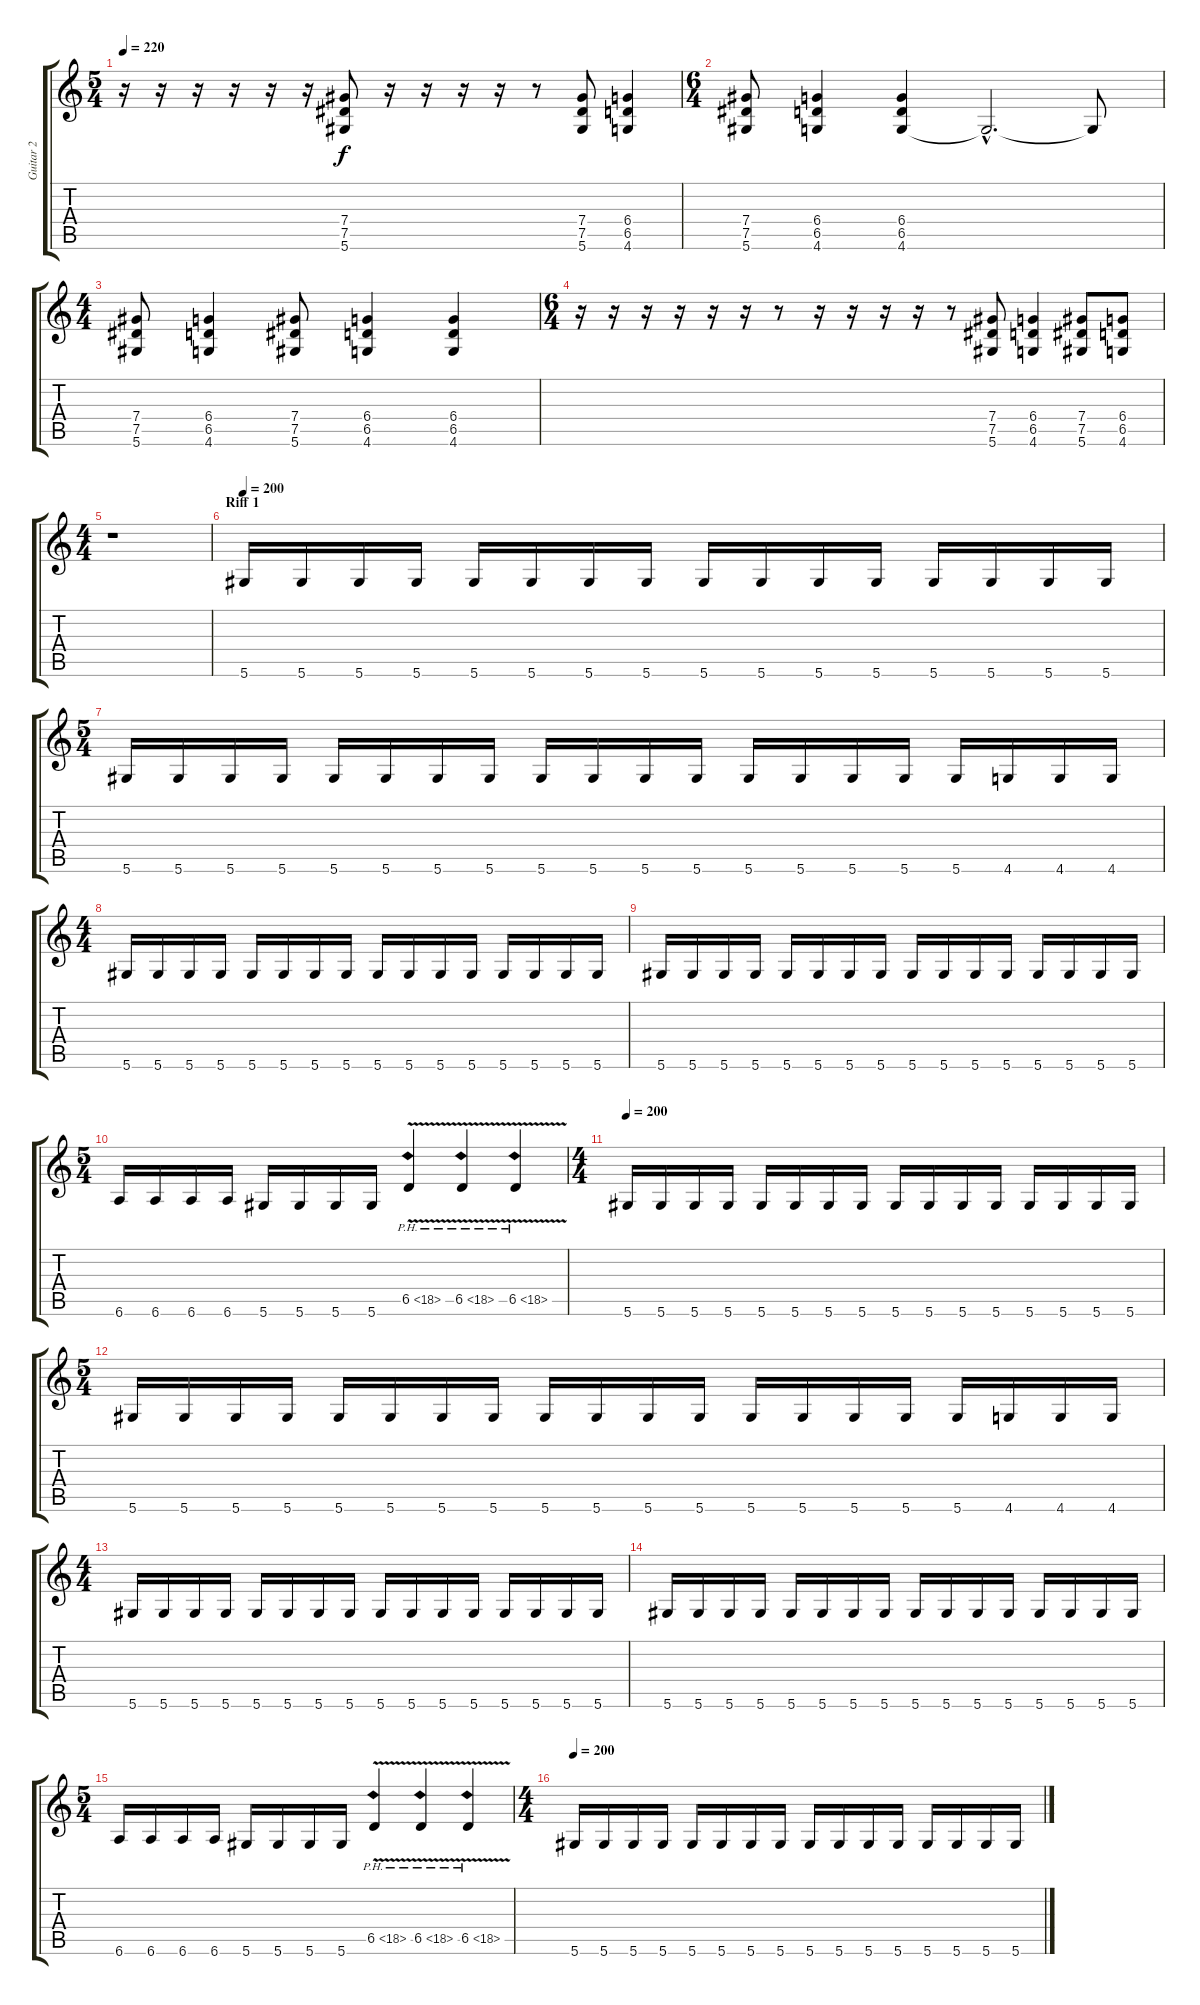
\track ("Guitar 2" "Guitar 2") {instrument overdrivenguitar}
\staff {score tabs}
\tuning (Eb4 Bb3 Gb3 Db3 Ab2 Eb2) {hide}
\ts (5 4)
\tempo 220
\clef g2
\ks c
r.16{dy f} r.16 r.16 r.16 r.16 r.16 (7.4 7.5 5.6).8 r.16 r.16 r.16 r.16 r.8 (7.4 7.5 5.6).8 (6.4 6.5 4.6).4 |
\ts (6 4)
(7.4 7.5 5.6).8 (6.4 6.5 4.6).4 (6.4 6.5 4.6).4 4.6{hac t}.2{d} 4.6{t}.8 |
\ts (4 4)
(7.4 7.5 5.6).8 (6.4 6.5 4.6).4 (7.4 7.5 5.6).8 (6.4 6.5 4.6).4 (6.4 6.5 4.6).4 |
\ts (6 4)
r.16 r.16 r.16 r.16 r.16 r.16 r.8 r.16 r.16 r.16 r.16 r.8 (7.4 7.5 5.6).8 (6.4 6.5 4.6).4 (7.4 7.5 5.6).8 (6.4 6.5 4.6).8 |
\ts (4 4)
r.1 |
\section ("" "Riff 1")
\tempo 200
5.6.16 5.6.16 5.6.16 5.6.16 5.6.16 5.6.16 5.6.16 5.6.16 5.6.16 5.6.16 5.6.16 5.6.16 5.6.16 5.6.16 5.6.16 5.6.16 |
\ts (5 4)
5.6.16 5.6.16 5.6.16 5.6.16 5.6.16 5.6.16 5.6.16 5.6.16 5.6.16 5.6.16 5.6.16 5.6.16 5.6.16 5.6.16 5.6.16 5.6.16 5.6.16 4.6.16 4.6.16 4.6.16 |
\ts (4 4)
5.6.16 5.6.16 5.6.16 5.6.16 5.6.16 5.6.16 5.6.16 5.6.16 5.6.16 5.6.16 5.6.16 5.6.16 5.6.16 5.6.16 5.6.16 5.6.16 |
5.6.16 5.6.16 5.6.16 5.6.16 5.6.16 5.6.16 5.6.16 5.6.16 5.6.16 5.6.16 5.6.16 5.6.16 5.6.16 5.6.16 5.6.16 5.6.16 |
\ts (5 4)
6.6.16 6.6.16 6.6.16 6.6.16 5.6.16 5.6.16 5.6.16 5.6.16 6.5{ph 12 v}.4 6.5{ph 12 v}.4 6.5{ph 12 v}.4 |
\ts (4 4)
\tempo 200
5.6.16 5.6.16 5.6.16 5.6.16 5.6.16 5.6.16 5.6.16 5.6.16 5.6.16 5.6.16 5.6.16 5.6.16 5.6.16 5.6.16 5.6.16 5.6.16 |
\ts (5 4)
5.6.16 5.6.16 5.6.16 5.6.16 5.6.16 5.6.16 5.6.16 5.6.16 5.6.16 5.6.16 5.6.16 5.6.16 5.6.16 5.6.16 5.6.16 5.6.16 5.6.16 4.6.16 4.6.16 4.6.16 |
\ts (4 4)
5.6.16 5.6.16 5.6.16 5.6.16 5.6.16 5.6.16 5.6.16 5.6.16 5.6.16 5.6.16 5.6.16 5.6.16 5.6.16 5.6.16 5.6.16 5.6.16 |
5.6.16 5.6.16 5.6.16 5.6.16 5.6.16 5.6.16 5.6.16 5.6.16 5.6.16 5.6.16 5.6.16 5.6.16 5.6.16 5.6.16 5.6.16 5.6.16 |
\ts (5 4)
6.6.16 6.6.16 6.6.16 6.6.16 5.6.16 5.6.16 5.6.16 5.6.16 6.5{ph 12 v}.4 6.5{ph 12 v}.4 6.5{ph 12 v}.4 |
\ts (4 4)
\tempo 200
5.6.16 5.6.16 5.6.16 5.6.16 5.6.16 5.6.16 5.6.16 5.6.16 5.6.16 5.6.16 5.6.16 5.6.16 5.6.16 5.6.16 5.6.16 5.6.16
